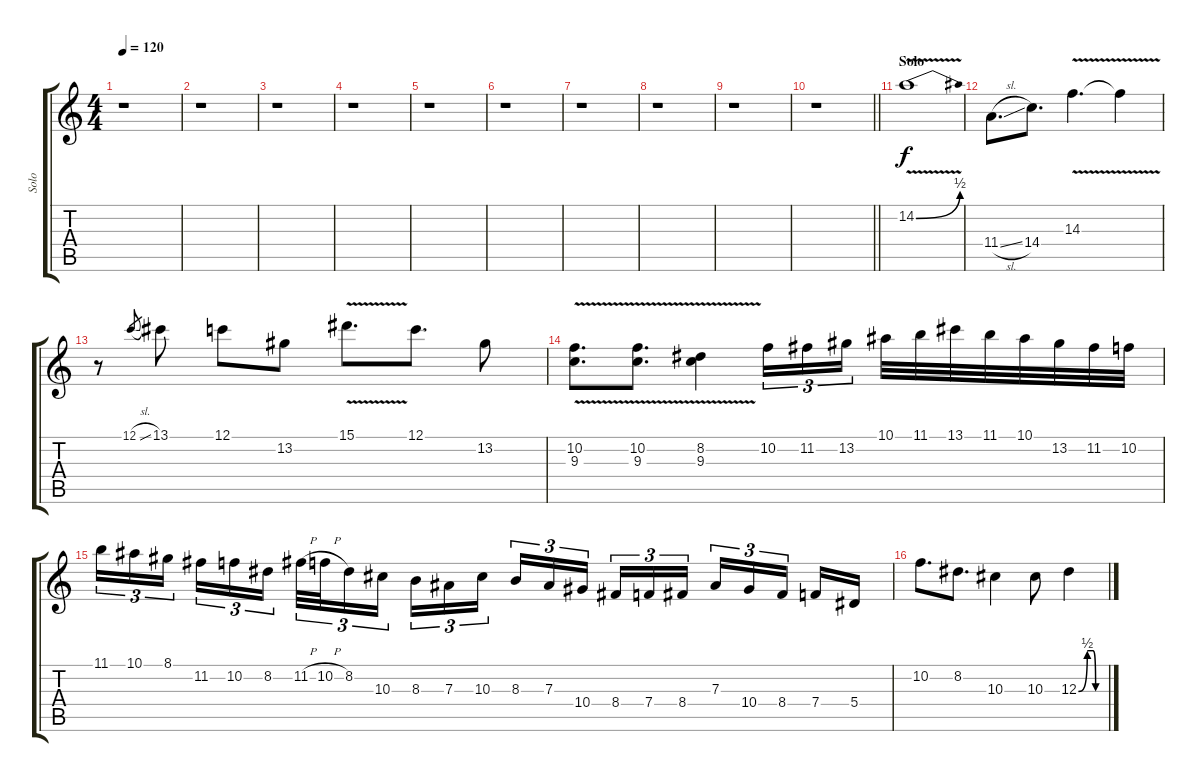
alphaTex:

\track ("Solo" "Solo") {instrument distortionguitar}
\staff {score tabs}
\tuning (C4 G3 Eb3 Bb2 F2 C2) {hide}
\ts (4 4)
\tempo 120
\clef g2
\ks c
r.1{dy f} |
r.1 |
r.1 |
r.1 |
r.1 |
r.1 |
r.1 |
r.1 |
r.1 |
\barLineRight lightlight
r.1 |
\section ("" "Solo")
14.2{be (bend 0 0 60 2) v}.1 |
11.4{sl}.8{d} 14.4.8{d} 14.3{v}.4{d} 14.3{t}.4 |
r.8 12.1{sl}.8{gr} 13.1.8 12.1.8 13.2.8 15.1{v}.8{d} 12.1.8{d} 13.2.8 |
(10.2{v} 9.3{v}).8{d} (10.2{v} 9.3{v}).8{d} (8.2{v} 9.3{v}).4 10.2.16{tu (3 2)} 11.2.16{tu (3 2)} 13.2.16{tu (3 2)} 10.1.32 11.1.32 13.1.32 11.1.32 10.1.32 13.2.32 11.2.32 10.2.32 |
11.1.16{tu (3 2)} 10.1.16{tu (3 2)} 8.1.16{tu (3 2) beam splitsecondary} 11.2.16{tu (3 2)} 10.2.16{tu (3 2)} 8.2.16{tu (3 2)} 11.2{h}.32{tu (3 2)} 10.2{h}.32{tu (3 2)} 8.2.16{tu (3 2)} 10.3.16{tu (3 2) beam splitsecondary} 8.3.16{tu (3 2)} 7.3.16{tu (3 2)} 10.3.16{tu (3 2)} 8.3.16{tu (3 2)} 7.3.16{tu (3 2)} 10.4.16{tu (3 2) beam splitsecondary} 8.4.16{tu (3 2)} 7.4.16{tu (3 2)} 8.4.16{tu (3 2)} 7.3.16{tu (3 2)} 10.4.16{tu (3 2)} 8.4.16{tu (3 2) beam splitsecondary} 7.4.16 5.4.16 |
10.2.8{d} 8.2.8{d} 10.3.4 10.3.8 12.3{be (custom 0 0 20 2 33 2 39 0 60 0)}.4
